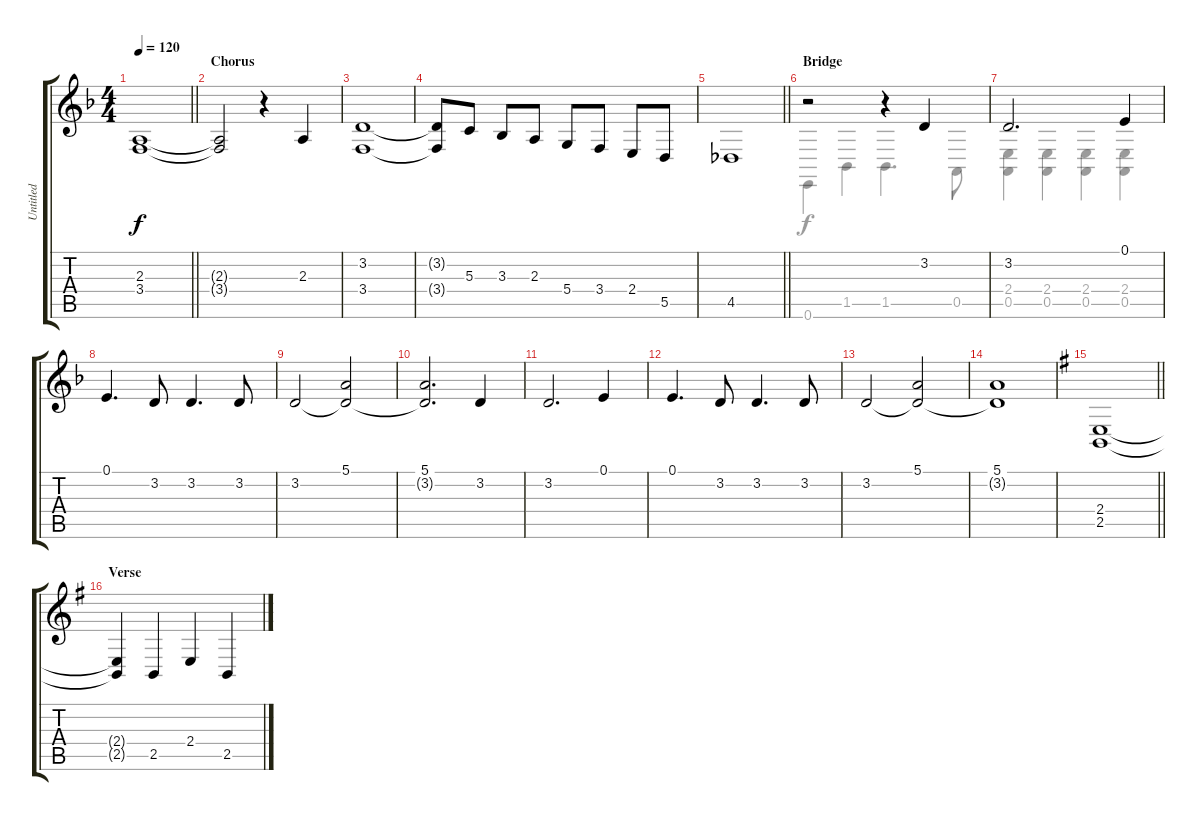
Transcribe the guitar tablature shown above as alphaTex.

\track ("Untitled" "Untitled") {instrument harpsichord}
\staff {score tabs}
\tuning (E4 B3 G3 D3 A2 E2) {hide}
\voice
\ts (4 4)
\tempo 120
\clef g2
\barLineRight lightlight
\ks f
(2.3 3.4).1{dy f} |
\section ("" "Chorus")
(2.3{t} 3.4{t}).2 r.4 2.3.4 |
(3.2 3.4).1 |
(3.2{t} 3.4{t}).8 5.3.8 3.3.8 2.3.8 5.4.8 3.4.8 2.4.8 5.5.8 |
\barLineRight lightlight
4.5.1 |
\section ("" "Bridge")
r.2 r.4 3.2.4 |
3.2.2{d} 0.1.4 |
0.1.4{d} 3.2.8 3.2.4{d} 3.2.8 |
3.2.2 (5.1 3.2{t}).2 |
(5.1 3.2{t}).2{d} 3.2.4 |
3.2.2{d} 0.1.4 |
0.1.4{d} 3.2.8 3.2.4{d} 3.2.8 |
3.2.2 (5.1 3.2{t}).2 |
(5.1 3.2{t}).1 |
\barLineRight lightlight
\ks g
(2.4 2.5).1 |
\section ("" "Verse")
(2.4{t} 2.5{t}).4 2.5.4 2.4.4 2.5.4
\voice
\clef g2
\ottava regular
\simile none
\barLineRight lightlight
\ks f
|
|
|
|
\barLineRight lightlight
|
0.6.4 1.5.4 1.5.4{d} 0.5.8 |
(2.4 0.5).4 (2.4 0.5).4 (2.4 0.5).4 (2.4 0.5).4 |
|
|
|
|
|
|
|
\barLineRight lightlight
\ks g
|
